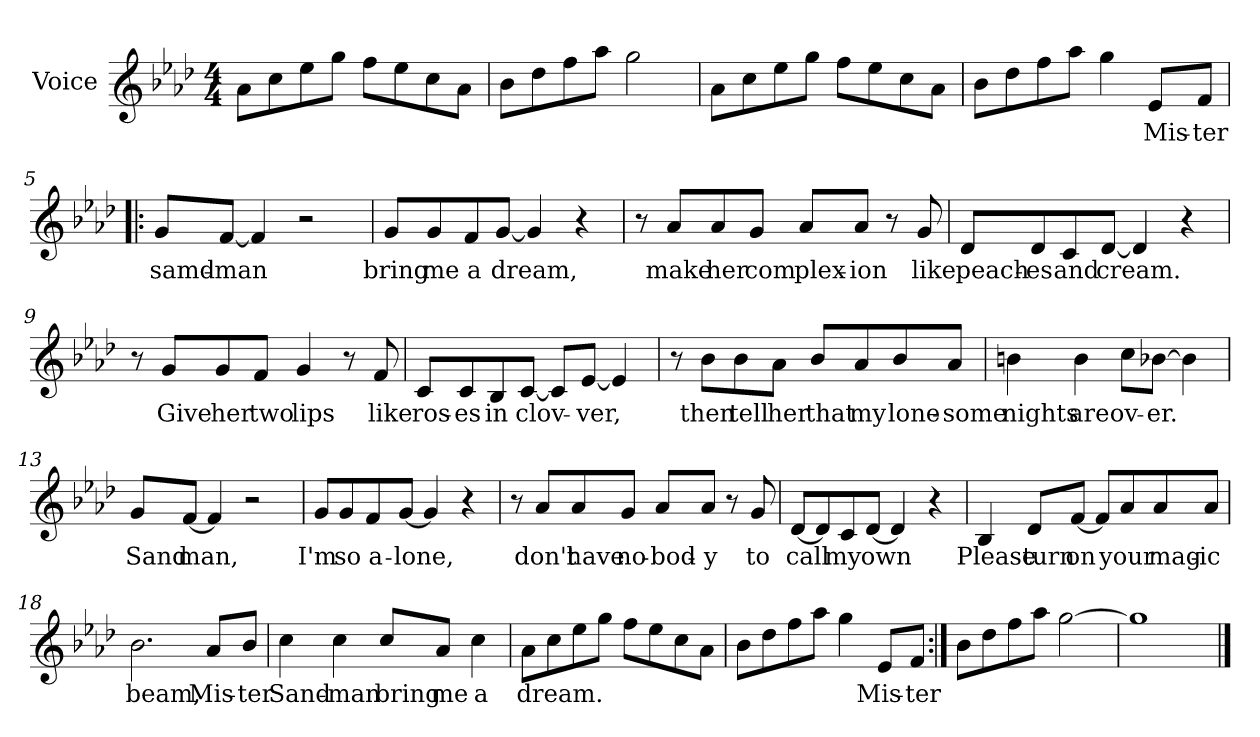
**kern	**text
*part1	*part1
*staff1	*staff1
*I"Voice	*
*I'Vo.	*
*clefG2	*
*k[b-e-a-d-]	*
*A-:	*
*M4/4	*
=1	=1
8a-\L	.
8cc\	.
8ee-\	.
8gg\J	.
8ff\L	.
8ee-\	.
8cc\	.
8a-\J	.
=2	=2
8b-\L	.
8dd-\	.
8ff\	.
8aa-\J	.
2gg\	.
=3	=3
8a-\L	.
8cc\	.
8ee-\	.
8gg\J	.
8ff\L	.
8ee-\	.
8cc\	.
8a-\J	.
=4	=4
8b-\L	.
8dd-\	.
8ff\	.
8aa-\J	.
4gg\	.
8e-/L	Mis-
8f/J	ter
!!LO:LB:g=z
=5!|:	=5!|:
8g/L	samd-
[8f/J	man
4f/]	.
2r	.
=6	=6
8g/L	bring
8g/	me
8f/	a
[8g/J	dream,
4g/]	.
4r	.
=7	=7
8r	.
8a-/L	make
8a-/	her
8g/J	-com
8a-/L	plex-
8a-/J	ion
8r	.
8g/	like
!!LO:LB:g=z
=8	=8
8d-/L	peach-
8d-/	es
8c/	and
[8d-/J	cream.
4d-/]	.
4r	.
=9	=9
8r	.
8g/L	Give
8g/	her
8f/J	two
4g/	lips
8r	.
8f/	like
=10	=10
8c/L	ros-
8c/	es
8B-/	in
[8c/J	-clov-
8c/L]	.
[8e-/J	ver,
4e-/]	.
!!LO:LB:g=z
=11	=11
8r	.
8b-\L	then
8b-\	tell
8a-\J	her
8b-/L	that
8a-/	my
8b-/	lone-
8a-/J	some
=12	=12
4bn\	nights
4b\	are
8cc\L	ov-
[8b-X\J	er.
4b-\]	.
=13	=13
8g/L	Sand
[8f/J	man,
4f/]	.
2r	.
!!LO:LB:g=z
=14	=14
8g/L	I'm
8g/	so
8f/	a-
[8g/J	lone,
4g/]	.
4r	.
=15	=15
8r	.
8a-/L	don't
8a-/	have
8g/J	no-
8a-/L	bod-
8a-/J	y
8r	.
8g/	to
=16	=16
[8d-/L	call
8d-/]	.
8c/	my
[8d-/J	own
4d-/]	.
4r	.
!!LO:LB:g=z
=17	=17
4B-/	Please
8d-/L	turn
[8f/J	on
8f/L]	.
8a-/	your
8a-/	mag-
8a-/J	ic
=18	=18
2.b-\	beam,
8a-/L	Mis-
8b-/J	ter
=19	=19
4cc\	Sand-
4cc\	man
8cc/L	bring
8a-/J	me
4cc\	a
!!LO:LB:g=z
=20	=20
8a-\L	dream.
8cc\	.
8ee-\	.
8gg\J	.
8ff\L	.
8ee-\	.
8cc\	.
8a-\J	.
=21	=21
8b-\L	.
8dd-\	.
8ff\	.
8aa-\J	.
4gg\	.
8e-/L	-Mis-
8f/J	ter
=22:|!	=22:|!
8b-\L	.
8dd-\	.
8ff\	.
8aa-\J	.
[2gg\	.
=23	=23
1gg]	.
==	==
*-	*-
